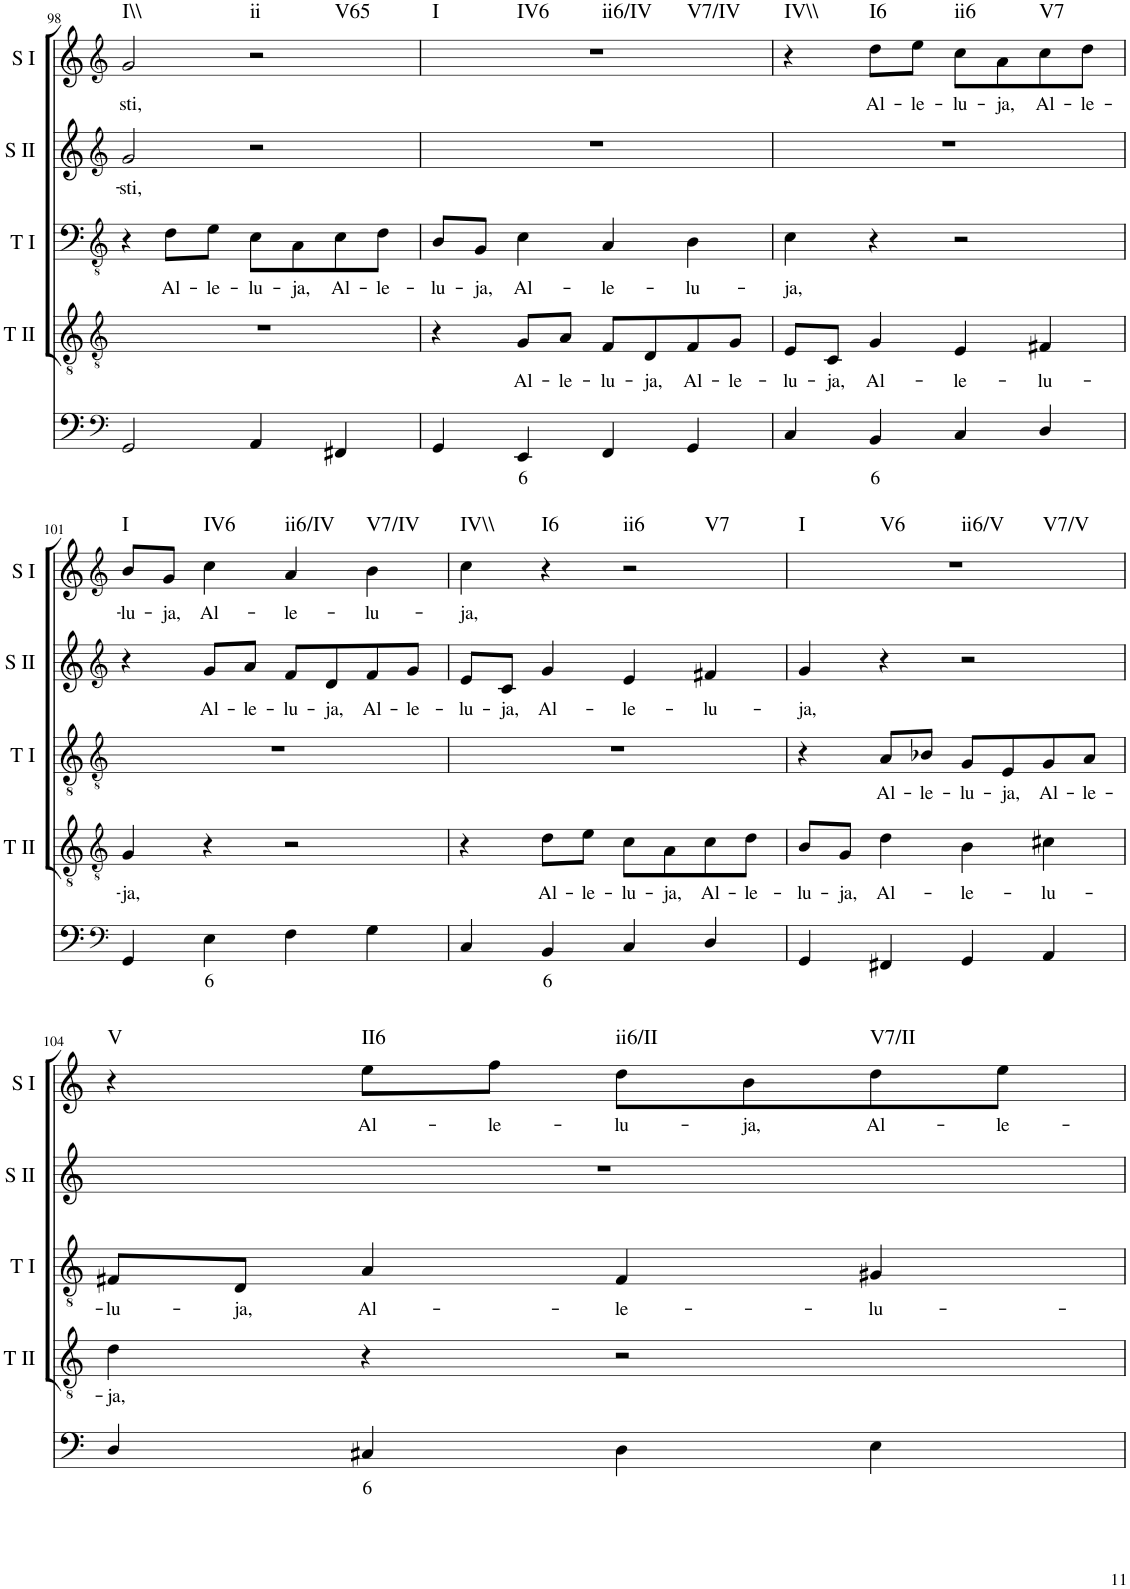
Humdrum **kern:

**kern	**text	**kern	**text	**kern	**text	**kern	**text	**kern	**text	**harte
*part5	*part5	*part4	*part4	*part3	*part3	*part2	*part2	*part1	*part1	*part1
*staff5	*staff5	*staff4	*staff4	*staff3	*staff3	*staff2	*staff2	*staff1	*staff1	*
*I"Continuo	*	*I"Tenor II	*	*I"Tenor I	*	*I"Soprano II	*	*I"Soprano I	*	*
*	*	*I'T II	*	*I'T I	*	*I'S II	*	*I'S I	*	*
!!LO:PB:g=z
*clefF4	*	*clefGv2	*	*clefGv2	*	*clefG2	*	*clefG2	*	*
*k[]	*	*k[]	*	*k[]	*	*k[]	*	*k[]	*	*
*	*	*	*	*M4/4	*	*M4/4	*	*M4/4	*	*
=98	=98	=98	=98	=98	=98	=98	=98	=98	=98	=98
!	!	!	!	!	!	!	!LO:LY:b	!	!LO:LY:b	!LO:H:kt=I\\
2GG/	.	1r	.	4r	.	2g/	sti,	2g/	sti,	N
!	!	!	!	!	!LO:LY:b	!	!	!	!	!
.	.	.	.	8d\L	Al-	.	.	.	.	.
!	!	!	!	!	!LO:LY:b	!	!	!	!	!
.	.	.	.	8e\J	le-	.	.	.	.	.
!	!	!	!	!	!LO:LY:b	!	!	!	!	!LO:H:n=1:kt=ii
!	!	!	!	!	!	!	!	!	!	!LO:H:n=2:kt=V65
4AA/	.	.	.	8c\L	lu-	2r	.	2r	.	N N
!	!	!	!	!	!LO:LY:b	!	!	!	!	!
.	.	.	.	8A\	ja,	.	.	.	.	.
!	!	!	!	!	!LO:LY:b	!	!	!	!	!
4FF#X/	.	.	.	8c\	Al-	.	.	.	.	.
!	!	!	!	!	!LO:LY:b	!	!	!	!	!
.	.	.	.	8d\J	le-	.	.	.	.	.
=99	=99	=99	=99	=99	=99	=99	=99	=99	=99	=99
!	!	!	!	!	!LO:LY:b	!	!	!	!	!LO:H:n=1:kt=I
!	!	!	!	!	!	!	!	!	!	!LO:H:n=2:kt=IV6
!	!	!	!	!	!	!	!	!	!	!LO:H:n=3:kt=ii6/IV
!	!	!	!	!	!	!	!	!	!	!LO:H:n=4:kt=V7/IV
4GG/	.	4r	.	8B/L	lu-	1r	.	1r	.	N N N N
!	!	!	!	!	!LO:LY:b	!	!	!	!	!
.	.	.	.	8G/J	ja,	.	.	.	.	.
!	!LO:LY:b	!	!LO:LY:b	!	!LO:LY:b	!	!	!	!	!
4EE/	6	8G/L	Al-	4c\	Al-	.	.	.	.	.
!	!	!	!LO:LY:b	!	!	!	!	!	!	!
.	.	8A/J	le-	.	.	.	.	.	.	.
!	!	!	!LO:LY:b	!	!LO:LY:b	!	!	!	!	!
4FF/	.	8F/L	lu-	4A/	le-	.	.	.	.	.
!	!	!	!LO:LY:b	!	!	!	!	!	!	!
.	.	8D/	ja,	.	.	.	.	.	.	.
!	!	!	!LO:LY:b	!	!LO:LY:b	!	!	!	!	!
4GG/	.	8F/	Al-	4B\	lu-	.	.	.	.	.
!	!	!	!LO:LY:b	!	!	!	!	!	!	!
.	.	8G/J	le-	.	.	.	.	.	.	.
=100	=100	=100	=100	=100	=100	=100	=100	=100	=100	=100
!	!	!	!LO:LY:b	!	!LO:LY:b	!	!	!	!	!LO:H:kt=IV\\
4C/	.	8E/L	lu-	4c\	ja,	1r	.	4r	.	N
!	!	!	!LO:LY:b	!	!	!	!	!	!	!
.	.	8C/J	ja,	.	.	.	.	.	.	.
!	!LO:LY:b	!	!LO:LY:b	!	!	!	!	!	!LO:LY:b	!LO:H:kt=I6
4BB/	6	4G/	Al-	4r	.	.	.	8dd\L	Al-	N
!	!	!	!	!	!	!	!	!	!LO:LY:b	!
.	.	.	.	.	.	.	.	8ee\J	le-	.
!	!	!	!LO:LY:b	!	!	!	!	!	!LO:LY:b	!LO:H:kt=ii6
4C/	.	4E/	le-	2r	.	.	.	8cc\L	lu-	N
!	!	!	!	!	!	!	!	!	!LO:LY:b	!
.	.	.	.	.	.	.	.	8a\	ja,	.
!	!	!	!LO:LY:b	!	!	!	!	!	!LO:LY:b	!LO:H:kt=V7
4D/	.	4F#X/	lu-	.	.	.	.	8cc\	Al-	N
!	!	!	!	!	!	!	!	!	!LO:LY:b	!
.	.	.	.	.	.	.	.	8dd\J	le-	.
!!LO:LB:g=z
=101	=101	=101	=101	=101	=101	=101	=101	=101	=101	=101
*clefF4	*	*clefGv2	*	*clefGv2	*	*clefG2	*	*clefG2	*	*
!	!	!	!LO:LY:b	!	!	!	!	!	!LO:LY:b	!LO:H:kt=I
4GG/	.	4G/	ja,	1r	.	4r	.	8b/L	lu-	N
!	!	!	!	!	!	!	!	!	!LO:LY:b	!
.	.	.	.	.	.	.	.	8g/J	ja,	.
!	!LO:LY:b	!	!	!	!	!	!LO:LY:b	!	!LO:LY:b	!LO:H:kt=IV6
4E\	6	4r	.	.	.	8g/L	Al-	4cc\	Al-	N
!	!	!	!	!	!	!	!LO:LY:b	!	!	!
.	.	.	.	.	.	8a/J	le-	.	.	.
!	!	!	!	!	!	!	!LO:LY:b	!	!LO:LY:b	!LO:H:kt=ii6/IV
4F\	.	2r	.	.	.	8f/L	lu-	4a/	le-	N
!	!	!	!	!	!	!	!LO:LY:b	!	!	!
.	.	.	.	.	.	8d/	ja,	.	.	.
!	!	!	!	!	!	!	!LO:LY:b	!	!LO:LY:b	!LO:H:kt=V7/IV
4G\	.	.	.	.	.	8f/	Al-	4b\	lu-	N
!	!	!	!	!	!	!	!LO:LY:b	!	!	!
.	.	.	.	.	.	8g/J	le-	.	.	.
=102	=102	=102	=102	=102	=102	=102	=102	=102	=102	=102
!	!	!	!	!	!	!	!LO:LY:b	!	!LO:LY:b	!LO:H:kt=IV\\
4C/	.	4r	.	1r	.	8e/L	lu-	4cc\	ja,	N
!	!	!	!	!	!	!	!LO:LY:b	!	!	!
.	.	.	.	.	.	8c/J	ja,	.	.	.
!	!LO:LY:b	!	!LO:LY:b	!	!	!	!LO:LY:b	!	!	!LO:H:kt=I6
4BB/	6	8d\L	Al-	.	.	4g/	Al-	4r	.	N
!	!	!	!LO:LY:b	!	!	!	!	!	!	!
.	.	8e\J	le-	.	.	.	.	.	.	.
!	!	!	!LO:LY:b	!	!	!	!LO:LY:b	!	!	!LO:H:n=1:kt=ii6
!	!	!	!	!	!	!	!	!	!	!LO:H:n=2:kt=V7
4C/	.	8c\L	lu-	.	.	4e/	le-	2r	.	N N
!	!	!	!LO:LY:b	!	!	!	!	!	!	!
.	.	8A\	ja,	.	.	.	.	.	.	.
!	!	!	!LO:LY:b	!	!	!	!LO:LY:b	!	!	!
4D/	.	8c\	Al-	.	.	4f#X/	lu-	.	.	.
!	!	!	!LO:LY:b	!	!	!	!	!	!	!
.	.	8d\J	le-	.	.	.	.	.	.	.
=103	=103	=103	=103	=103	=103	=103	=103	=103	=103	=103
!	!	!	!LO:LY:b	!	!	!	!LO:LY:b	!	!	!LO:H:n=1:kt=I
!	!	!	!	!	!	!	!	!	!	!LO:H:n=2:kt=V6
!	!	!	!	!	!	!	!	!	!	!LO:H:n=3:kt=ii6/V
!	!	!	!	!	!	!	!	!	!	!LO:H:n=4:kt=V7/V
4GG/	.	8B/L	lu-	4r	.	4g/	ja,	1r	.	N N N N
!	!	!	!LO:LY:b	!	!	!	!	!	!	!
.	.	8G/J	ja,	.	.	.	.	.	.	.
!	!	!	!LO:LY:b	!	!LO:LY:b	!	!	!	!	!
4FF#X/	.	4d\	Al-	8A/L	Al-	4r	.	.	.	.
!	!	!	!	!	!LO:LY:b	!	!	!	!	!
.	.	.	.	8B-X/J	le-	.	.	.	.	.
!	!	!	!LO:LY:b	!	!LO:LY:b	!	!	!	!	!
4GG/	.	4B\	le-	8G/L	lu-	2r	.	.	.	.
!	!	!	!	!	!LO:LY:b	!	!	!	!	!
.	.	.	.	8E/	ja,	.	.	.	.	.
!	!	!	!LO:LY:b	!	!LO:LY:b	!	!	!	!	!
4AA/	.	4c#X\	lu-	8G/	Al-	.	.	.	.	.
!	!	!	!	!	!LO:LY:b	!	!	!	!	!
.	.	.	.	8A/J	le-	.	.	.	.	.
!!LO:LB:g=z
=104	=104	=104	=104	=104	=104	=104	=104	=104	=104	=104
!	!	!	!LO:LY:b	!	!LO:LY:b	!	!	!	!	!LO:H:kt=V
4D/	.	4d\	ja,	8F#X/L	lu-	1r	.	4r	.	N
!	!	!	!	!	!LO:LY:b	!	!	!	!	!
.	.	.	.	8D/J	ja,	.	.	.	.	.
!	!LO:LY:b	!	!	!	!LO:LY:b	!	!	!	!LO:LY:b	!LO:H:kt=II6
4C#X/	6	4r	.	4A/	Al-	.	.	8ee\L	Al-	N
!	!	!	!	!	!	!	!	!	!LO:LY:b	!
.	.	.	.	.	.	.	.	8ff\J	le-	.
!	!	!	!	!	!LO:LY:b	!	!	!	!LO:LY:b	!LO:H:kt=ii6/II
4D\	.	2r	.	4F#/	le-	.	.	8dd\L	lu-	N
!	!	!	!	!	!	!	!	!	!LO:LY:b	!
.	.	.	.	.	.	.	.	8b\	ja,	.
!	!	!	!	!	!LO:LY:b	!	!	!	!LO:LY:b	!LO:H:kt=V7/II
4E\	.	.	.	4G#X/	lu-	.	.	8dd\	Al-	N
!	!	!	!	!	!	!	!	!	!LO:LY:b	!
.	.	.	.	.	.	.	.	8ee\J	le-	.
=	=	=	=	=	=	=	=	=	=	=
*-	*-	*-	*-	*-	*-	*-	*-	*-	*-	*-
